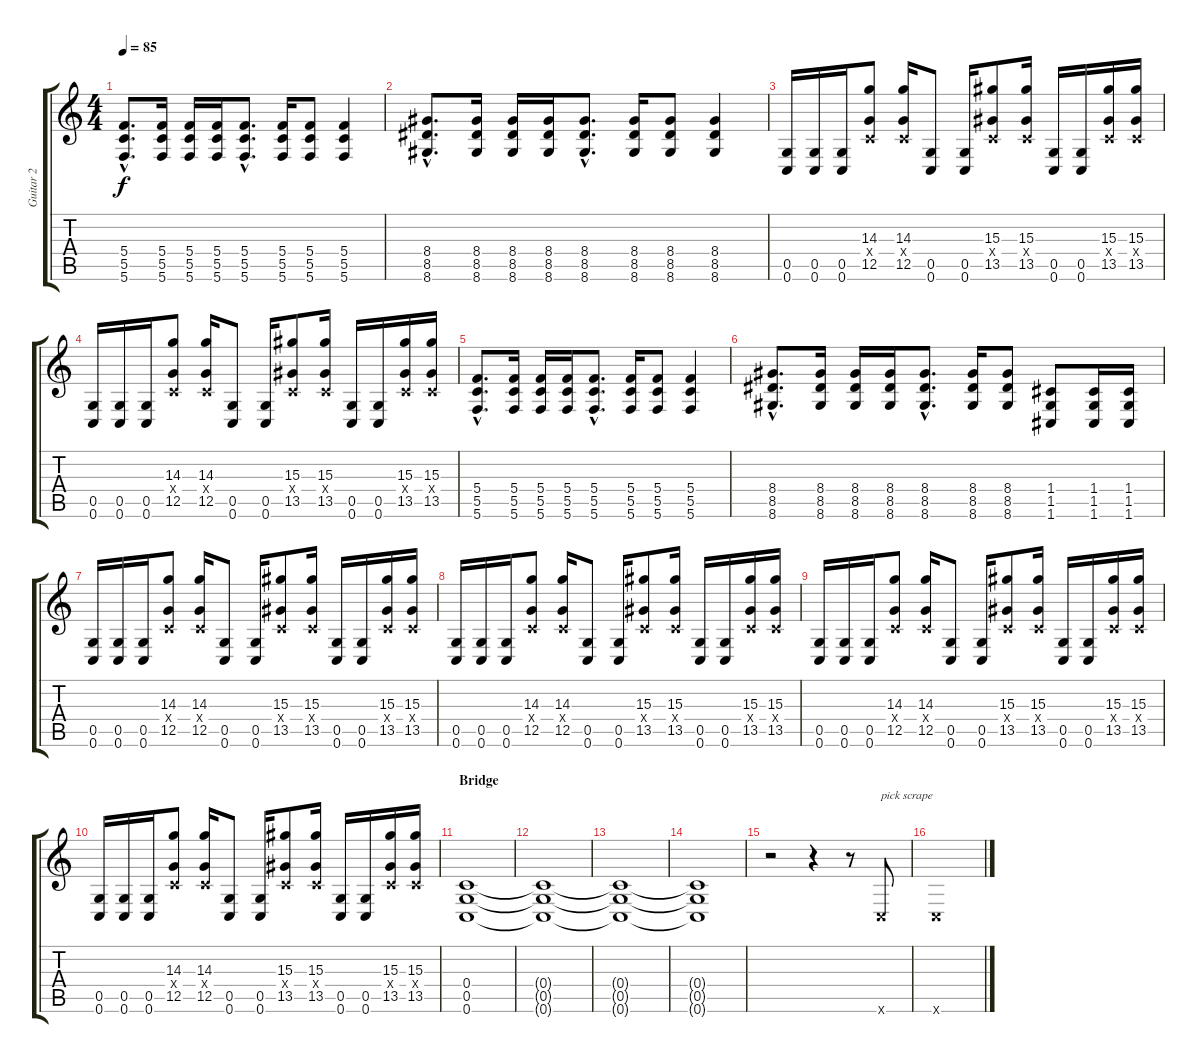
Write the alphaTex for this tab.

\track ("Guitar 2" "Guitar 2") {instrument distortionguitar}
\staff {score tabs}
\tuning (D4 A3 F3 C3 G2 C2) {hide}
\ts (4 4)
\tempo 85
\clef g2
\ks c
(5.4{hac} 5.5{hac} 5.6{hac}).8{d dy f} (5.4 5.5 5.6).16 (5.4 5.5 5.6).16 (5.4 5.5 5.6).16 (5.4{hac} 5.5{hac} 5.6{hac}).8{d} (5.4 5.5 5.6).16 (5.4 5.5 5.6).8 (5.4 5.5 5.6).4 |
(8.4{hac} 8.5{hac} 8.6{hac}).8{d} (8.4 8.5 8.6).16 (8.4 8.5 8.6).16 (8.4 8.5 8.6).16 (8.4{hac} 8.5{hac} 8.6{hac}).8{d} (8.4 8.5 8.6).16 (8.4 8.5 8.6).8 (8.4 8.5 8.6).4 |
(0.5 0.6).16 (0.5 0.6).16 (0.5 0.6).16 (14.3 0.4{x} 12.5).8 (14.3 0.4{x} 12.5).16 (0.5 0.6).8 (0.5 0.6).16 (15.3 0.4{x} 13.5).8 (15.3 0.4{x} 13.5).16 (0.5 0.6).16 (0.5 0.6).16 (15.3 0.4{x} 13.5).16 (15.3 0.4{x} 13.5).16 |
(0.5 0.6).16 (0.5 0.6).16 (0.5 0.6).16 (14.3 0.4{x} 12.5).8 (14.3 0.4{x} 12.5).16 (0.5 0.6).8 (0.5 0.6).16 (15.3 0.4{x} 13.5).8 (15.3 0.4{x} 13.5).16 (0.5 0.6).16 (0.5 0.6).16 (15.3 0.4{x} 13.5).16 (15.3 0.4{x} 13.5).16 |
(5.4{hac} 5.5{hac} 5.6{hac}).8{d} (5.4 5.5 5.6).16 (5.4 5.5 5.6).16 (5.4 5.5 5.6).16 (5.4{hac} 5.5{hac} 5.6{hac}).8{d} (5.4 5.5 5.6).16 (5.4 5.5 5.6).8 (5.4 5.5 5.6).4 |
(8.4{hac} 8.5{hac} 8.6{hac}).8{d} (8.4 8.5 8.6).16 (8.4 8.5 8.6).16 (8.4 8.5 8.6).16 (8.4{hac} 8.5{hac} 8.6{hac}).8{d} (8.4 8.5 8.6).16 (8.4 8.5 8.6).8 (1.4 1.5 1.6).8 (1.4 1.5 1.6).16 (1.4 1.5 1.6).16 |
(0.5 0.6).16 (0.5 0.6).16 (0.5 0.6).16 (14.3 0.4{x} 12.5).8 (14.3 0.4{x} 12.5).16 (0.5 0.6).8 (0.5 0.6).16 (15.3 0.4{x} 13.5).8 (15.3 0.4{x} 13.5).16 (0.5 0.6).16 (0.5 0.6).16 (15.3 0.4{x} 13.5).16 (15.3 0.4{x} 13.5).16 |
(0.5 0.6).16 (0.5 0.6).16 (0.5 0.6).16 (14.3 0.4{x} 12.5).8 (14.3 0.4{x} 12.5).16 (0.5 0.6).8 (0.5 0.6).16 (15.3 0.4{x} 13.5).8 (15.3 0.4{x} 13.5).16 (0.5 0.6).16 (0.5 0.6).16 (15.3 0.4{x} 13.5).16 (15.3 0.4{x} 13.5).16 |
(0.5 0.6).16 (0.5 0.6).16 (0.5 0.6).16 (14.3 0.4{x} 12.5).8 (14.3 0.4{x} 12.5).16 (0.5 0.6).8 (0.5 0.6).16 (15.3 0.4{x} 13.5).8 (15.3 0.4{x} 13.5).16 (0.5 0.6).16 (0.5 0.6).16 (15.3 0.4{x} 13.5).16 (15.3 0.4{x} 13.5).16 |
(0.5 0.6).16 (0.5 0.6).16 (0.5 0.6).16 (14.3 0.4{x} 12.5).8 (14.3 0.4{x} 12.5).16 (0.5 0.6).8 (0.5 0.6).16 (15.3 0.4{x} 13.5).8 (15.3 0.4{x} 13.5).16 (0.5 0.6).16 (0.5 0.6).16 (15.3 0.4{x} 13.5).16 (15.3 0.4{x} 13.5).16 |
\section ("" "Bridge")
(0.4 0.5 0.6).1{volume 6} |
(0.4{t} 0.5{t} 0.6{t}).1 |
(0.4{t} 0.5{t} 0.6{t}).1{volume 0} |
(0.4{t} 0.5{t} 0.6{t}).1 |
r.2 r.4 r.8 0.6{x}.8{txt "pick scrape" volume 13} |
0.6{x}.1
